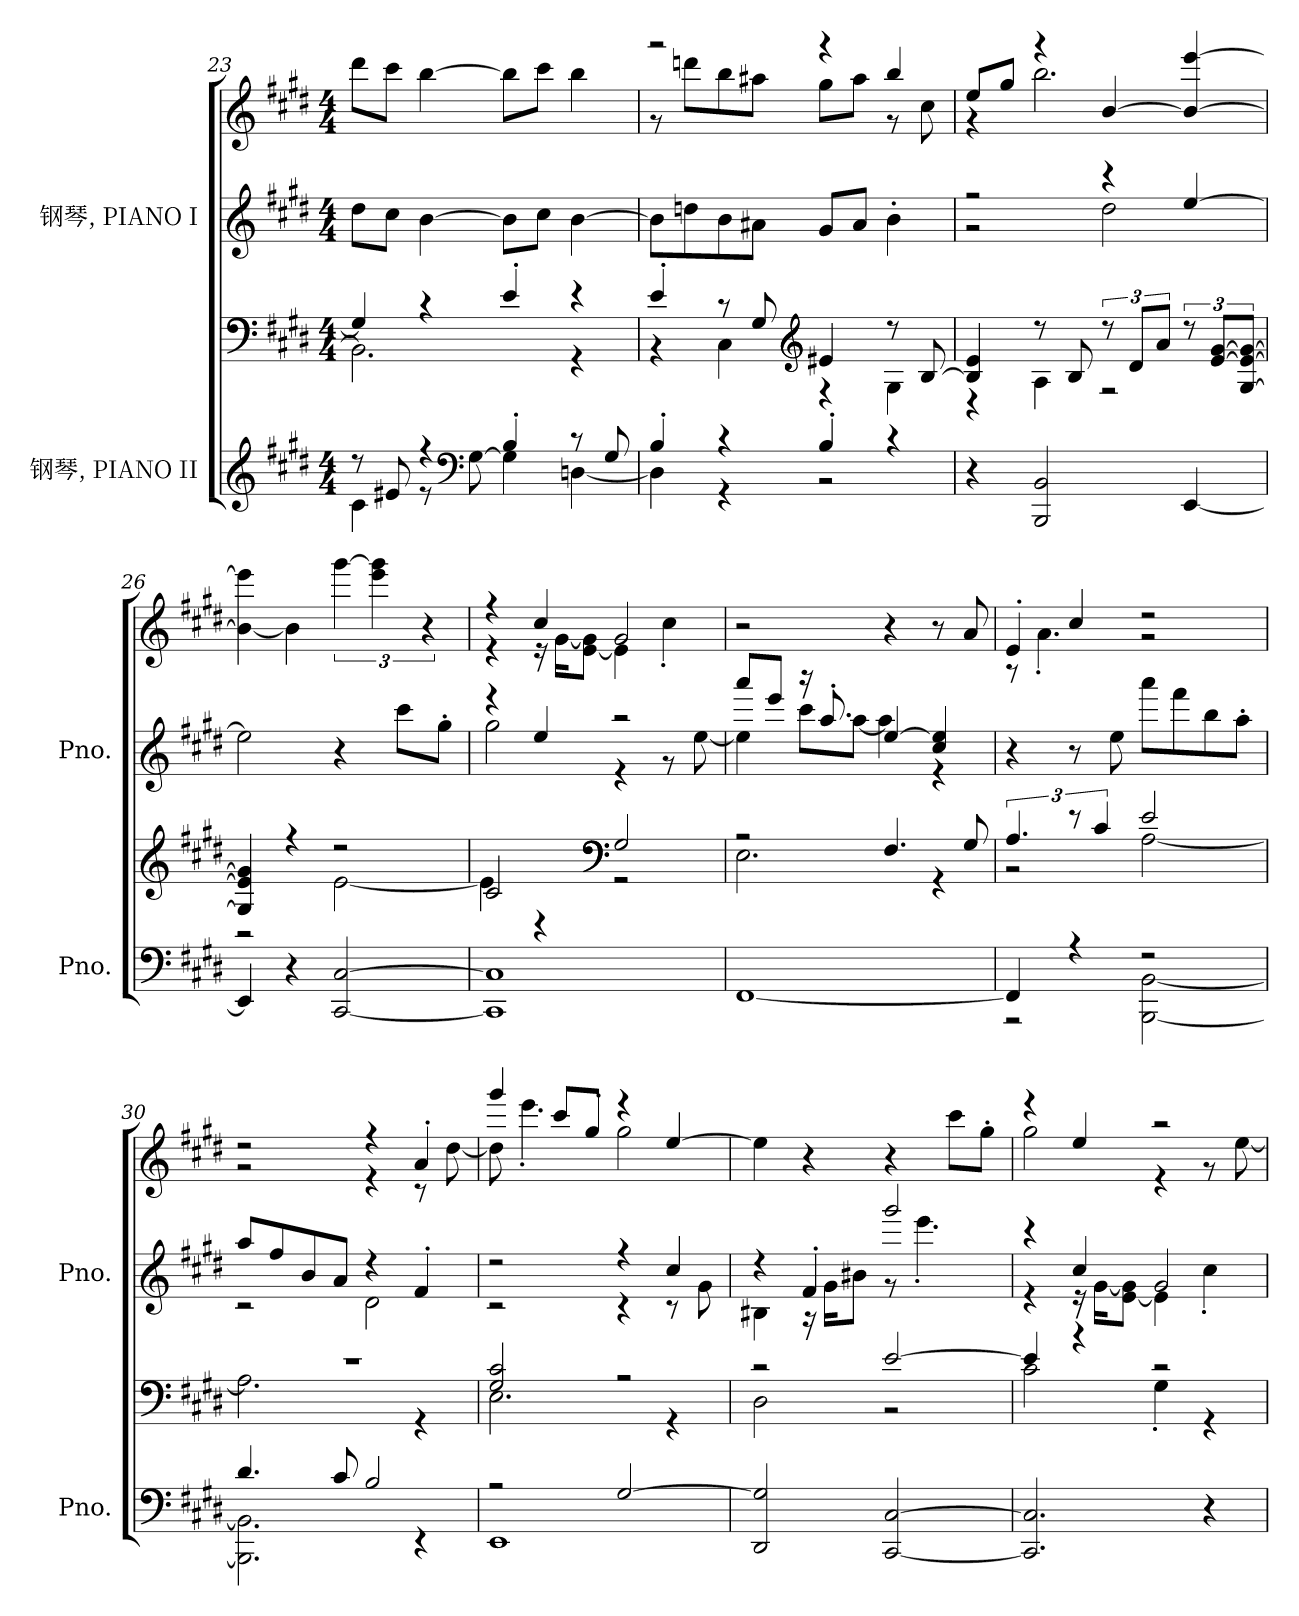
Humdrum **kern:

**kern	**kern	**kern	**kern
*part2	*part2	*part1	*part1
*staff4	*staff3	*staff2	*staff1
*I"钢琴, PIANO II	*	*I"钢琴, PIANO I	*
*I'Pno.	*	*I'Pno.	*
!!LO:LB:g=z
*clefG2	*clefF4	*clefG2	*clefG2
*k[f#c#g#d#]	*k[f#c#g#d#]	*k[f#c#g#d#]	*k[f#c#g#d#]
*M4/4	*M4/4	*M4/4	*M4/4
=23	=23	=23	=23
*^	*^	*	*
8r	4c#\	4G#/]	2.BB\]	8dd#\L	8ddd#\L
8e#X/	.	.	.	8cc#\J	8ccc#\J
4r	8r	4r	.	[4b\	[4bb\
*clefF4	*	*	*	*	*
.	[8G#\	.	.	.	.
4B'/	4G#\]	4e'/	.	8b\L]	8bb\L]
.	.	.	.	8cc#\J	8ccc#\J
8r	[4Dn\	4r	4r	[4b\	4bb\
8G#/	.	.	.	.	.
=24	=24	=24	=24	=24	=24
*	*	*	*	*	*^
4B'/	4D\]	4e'/	4r	8b\L]	2r	8r
.	.	.	.	8ddn\	.	8dddn\L
4r	4r	8r	4C#\	8b\	.	8bb\
.	.	8G#/	.	8a#X\J	.	8aa#X\J
*	*	*clefG2	*	*	*	*
4B'/	2r	4e#X/	4r	8g#/L	4r	8gg#\L
.	.	.	.	8a#/J	.	8aa#\J
4r	.	8r	4G#\	4b'\	4bb/	8r
.	.	[8B/	.	.	.	8cc#\
*v	*v	*	*	*	*	*
=25	=25	=25	=25	=25	=25
*	*	*	*^	*	*
4r	4B/] 4e/	4r	2r	2r	8ee/L	4r
.	.	.	.	.	8gg#/J	.
2BBB/ 2BB/	8r	4A\	.	.	4r	2.bb\
.	8B/	.	.	.	.	.
.	12r	2r	4r	2dd#\	[4b/	.
.	12d#/L	.	.	.	.	.
.	12a/J	.	.	.	.	.
[4EE/	12r	.	[4ee/	.	4b/_ [4eee/	.
.	[12e/ [12g#/L	.	.	.	.	.
.	[12G#/ 12e/_ 12g#/_J	.	.	.	.	.
*	*	*	*v	*v	*	*
*	*	*	*	*v	*v
!!LO:LB:g=z
=26	=26	=26	=26	=26
4EE/]	4G#/] 4e/] 4g#/]	2r	2ee\]	4b\_ 4eee\]
4r	4r	.	.	4b\]
[2CC#/ [2C#/	2r	[2e\	4r	[6ggg#\
.	.	.	.	6eee\ 6ggg#\]
.	.	.	8ccc#\L	.
.	.	.	.	6r
.	.	.	8gg#'\J	.
=27	=27	=27	=27	=27
*	*	*	*^	*^
1CC#] 1C#]	2c#/	4e\]	4r	2gg#\	4r	4r
.	.	4r	4ee/	.	4cc#/	16r
.	.	.	.	.	.	[16g#\KL
.	.	.	.	.	.	[8e\ 8g#\]J
*	*clefF4	*	*	*	*	*
.	2G#/	2r	2r	4r	2g#/	4e\]
.	.	.	.	8r	.	4cc#'\
.	.	.	.	[8ee\	.	.
*	*	*	*	*	*v	*v
=28	=28	=28	=28	=28	=28
[1FF#	2r	2.E\	8aaa/L	4ee\]	2r
.	.	.	8eee/J	.	.
.	.	.	16r	8ccc#\L	.
.	.	.	8.aa'/	.	.
.	.	.	.	[8aa\J	.
.	4.F#/	.	[4ee/	4aa\]	4r
.	.	4r	4cc#/ 4ee/]	4r	8r
.	8G#/	.	.	.	8a/
*	*	*	*v	*v	*
=29	=29	=29	=29	=29
*^	*	*	*	*^
4FF#/]	2r	6.A/	2r	4r	4e'/	8r
.	.	.	.	.	.	4.a'\
4r	.	12r	.	8r	4cc#/	.
.	.	6c#/	.	.	.	.
.	.	.	.	8ee\	.	.
2r	[2BBB\ [2BB\	2e/	[2A\	8aaa\L	2r	2r
.	.	.	.	8fff#\	.	.
.	.	.	.	8bb\	.	.
.	.	.	.	8aa'\J	.	.
!!LO:PB:g=z	!!
=30	=30	=30	=30	=30	=30	=30
*	*	*	*	*^	*	*
4.d#/	2.BBB\] 2.BB\]	1r	2.A\]	8aa/L	2r	2r	2r
.	.	.	.	8ff#/	.	.	.
.	.	.	.	8b/	.	.	.
8c#/	.	.	.	8a/J	.	.	.
2B/	.	.	.	4r	2d#\	4r	4r
.	4r	.	4r	4f#'/	.	4a'/	8r
.	.	.	.	.	.	.	[8dd#\
=31	=31	=31	=31	=31	=31	=31	=31
2r	1EE	2G#/ 2c#/	2.E\	2r	2r	4ggg#/	8dd#\]
.	.	.	.	.	.	.	4.eee'\
.	.	.	.	.	.	8ccc#/L	.
.	.	.	.	.	.	8gg#'/J	.
[2G#/	.	2r	.	4r	4r	4r	2gg#\
.	.	.	4r	4cc#/	8r	[4ee/	.
.	.	.	.	.	8g#\	.	.
*v	*v	*	*	*	*	*v	*v
=32	=32	=32	=32	=32	=32
2DD#/ 2G#/]	2r	2D#\	4r	4B#X\	4ee\]
.	.	.	4f#'/	16r	4r
.	.	.	.	16g#\KL	.
.	.	.	.	8b#X\J	.
[2CC#/ [2C#/	[2e/	2r	2ggg#/	8r	4r
.	.	.	.	4.eee'\	.
.	.	.	.	.	8ccc#\L
.	.	.	.	.	8gg#'\J
=33	=33	=33	=33	=33	=33
*	*	*	*	*	*^
2.CC#/] 2.C#/]	4e/]	2c#\	4r	4r	4r	2gg#\
.	4r	.	4cc#/	16r	4ee/	.
.	.	.	.	[16g#\KL	.	.
.	.	.	.	[8e\ 8g#\]J	.	.
.	2r	4G#'\	2g#/	4e\]	2r	4r
4r	.	4r	.	4cc#'\	.	8r
.	.	.	.	.	.	[8ee\
*	*v	*v	*	*	*	*
*	*	*v	*v	*	*
*	*	*	*v	*v
=	=	=	=
*-	*-	*-	*-
